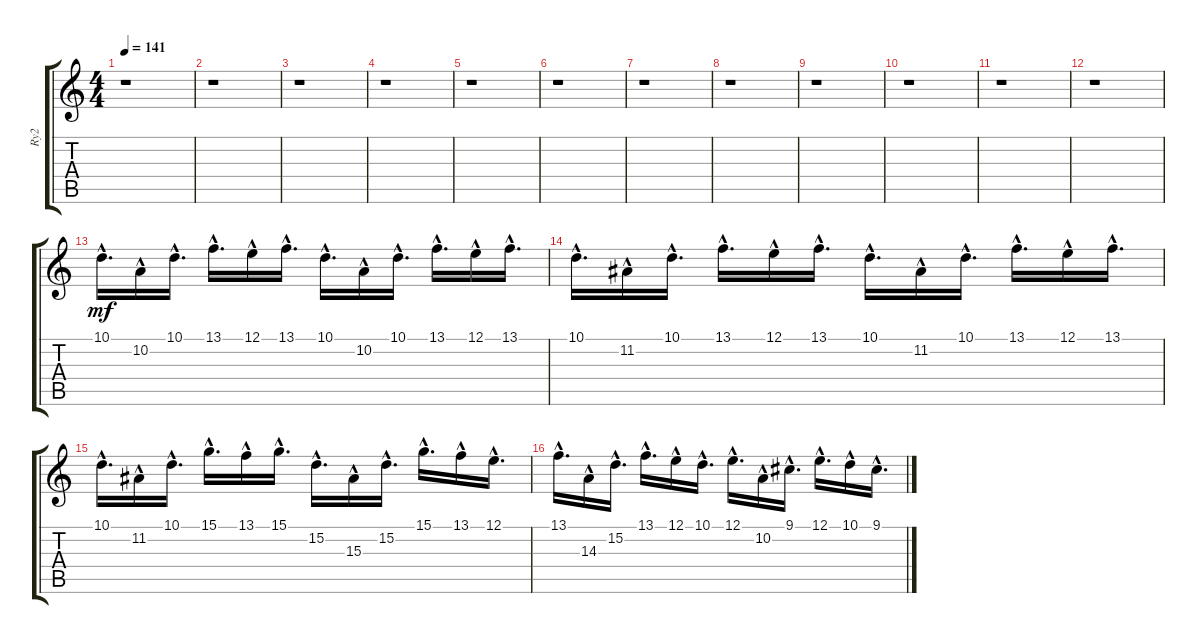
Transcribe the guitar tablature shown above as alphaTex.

\track ("Ry2" "Ry2") {instrument fx5brightness}
\staff {score tabs}
\tuning (E4 B3 G3 D3 A2 E2) {hide}
\ts (4 4)
\tempo 141
\clef g2
\ks c
r.1{dy f} |
r.1 |
r.1 |
r.1 |
r.1 |
r.1 |
r.1 |
r.1 |
r.1 |
r.1 |
r.1 |
r.1 |
10.1{hac}.16{d dy mf} 10.2{hac}.16 10.1{hac}.16{d} 13.1{hac}.16{d} 12.1{hac}.16 13.1{hac}.16{d} 10.1{hac}.16{d} 10.2{hac}.16 10.1{hac}.16{d} 13.1{hac}.16{d} 12.1{hac}.16 13.1{hac}.16{d} |
10.1{hac}.16{d} 11.2{hac}.16 10.1{hac}.16{d} 13.1{hac}.16{d} 12.1{hac}.16 13.1{hac}.16{d} 10.1{hac}.16{d} 11.2{hac}.16 10.1{hac}.16{d} 13.1{hac}.16{d} 12.1{hac}.16 13.1{hac}.16{d} |
10.1{hac}.16{d} 11.2{hac}.16 10.1{hac}.16{d} 15.1{hac}.16{d} 13.1{hac}.16 15.1{hac}.16{d} 15.2{hac}.16{d} 15.3{hac}.16 15.2{hac}.16{d} 15.1{hac}.16{d} 13.1{hac}.16 12.1{hac}.16{d} |
13.1{hac}.16{d} 14.3{hac}.16 15.2{hac}.16{d} 13.1{hac}.16{d} 12.1{hac}.16 10.1{hac}.16{d} 12.1{hac}.16{d} 10.2{hac}.16 9.1{hac}.16{d} 12.1{hac}.16{d} 10.1{hac}.16 9.1{hac}.16{d}
